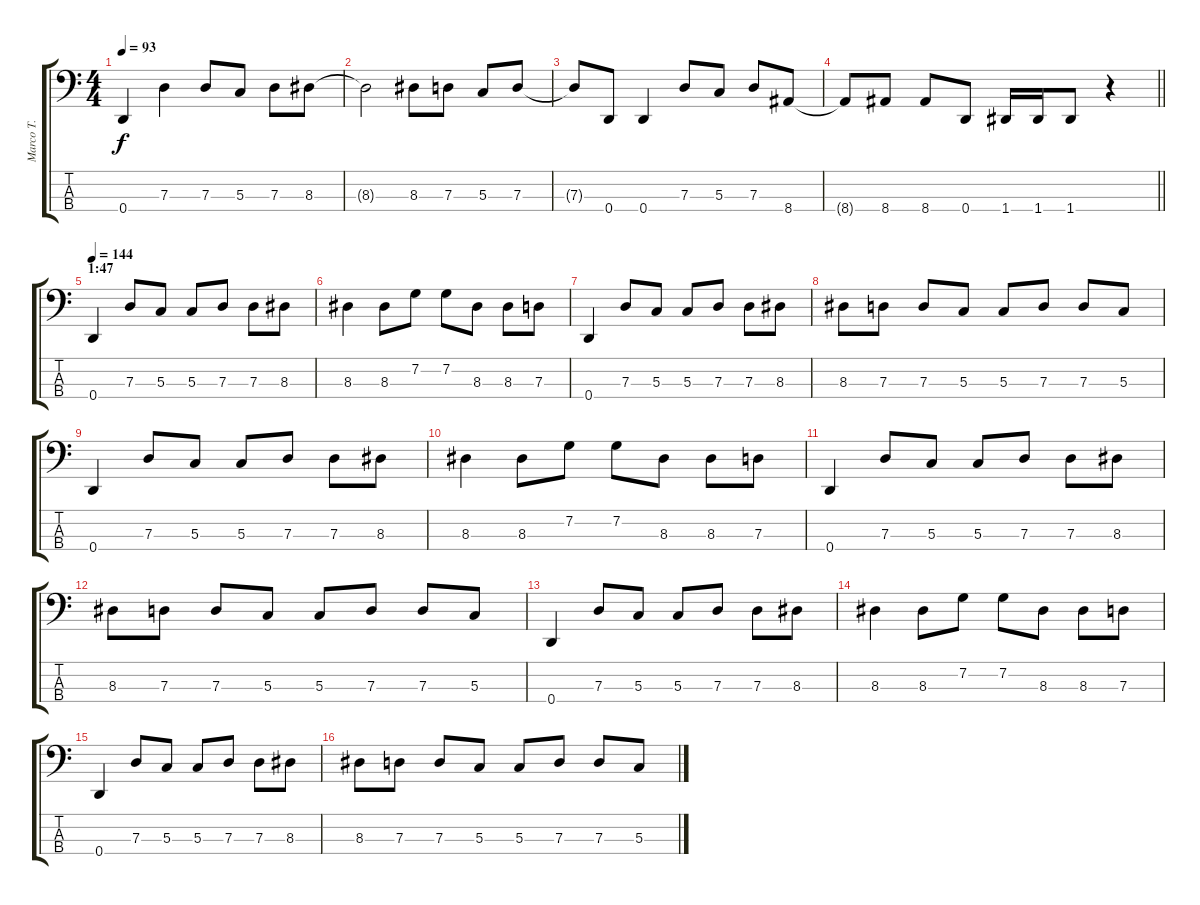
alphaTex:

\track ("Marco T." "Marco T.") {instrument electricbassfinger}
\staff {score tabs}
\tuning (F2 C2 G1 D1) {hide}
\ts (4 4)
\tempo 93
\clef f4
\ks c
0.4.4{dy f} 7.3.4 7.3.8 5.3.8 7.3.8 8.3.8 |
8.3{t}.2 8.3.8 7.3.8 5.3.8 7.3.8 |
7.3{t}.8 0.4.8 0.4.4 7.3.8 5.3.8 7.3.8 8.4.8 |
\barLineRight lightlight
8.4{t}.8 8.4.8 8.4.8 0.4.8 1.4.16 1.4.16 1.4.8 r.4 |
\section ("" "1:47")
\tempo 144
0.4.4 7.3.8 5.3.8 5.3.8 7.3.8 7.3.8 8.3.8 |
8.3.4 8.3.8 7.2.8 7.2.8 8.3.8 8.3.8 7.3.8 |
0.4.4 7.3.8 5.3.8 5.3.8 7.3.8 7.3.8 8.3.8 |
8.3.8 7.3.8 7.3.8 5.3.8 5.3.8 7.3.8 7.3.8 5.3.8 |
0.4.4 7.3.8 5.3.8 5.3.8 7.3.8 7.3.8 8.3.8 |
8.3.4 8.3.8 7.2.8 7.2.8 8.3.8 8.3.8 7.3.8 |
0.4.4 7.3.8 5.3.8 5.3.8 7.3.8 7.3.8 8.3.8 |
8.3.8 7.3.8 7.3.8 5.3.8 5.3.8 7.3.8 7.3.8 5.3.8 |
0.4.4 7.3.8 5.3.8 5.3.8 7.3.8 7.3.8 8.3.8 |
8.3.4 8.3.8 7.2.8 7.2.8 8.3.8 8.3.8 7.3.8 |
0.4.4 7.3.8 5.3.8 5.3.8 7.3.8 7.3.8 8.3.8 |
8.3.8 7.3.8 7.3.8 5.3.8 5.3.8 7.3.8 7.3.8 5.3.8
